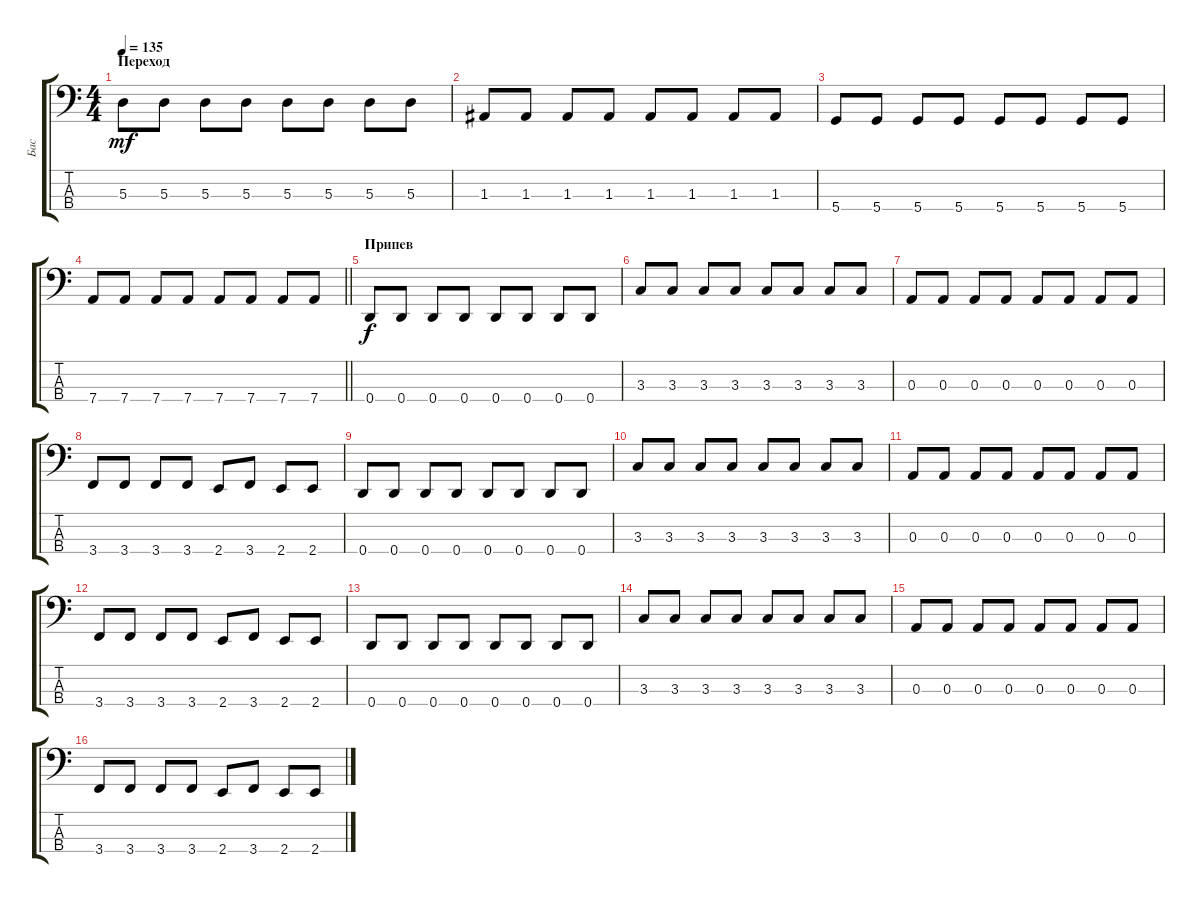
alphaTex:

\track ("Бас" "Бас") {instrument electricbassfinger}
\staff {score tabs}
\tuning (G2 D2 A1 D1) {hide}
\ts (4 4)
\section ("" "Переход")
\tempo 135
\clef f4
\ks c
5.3.8{dy mf} 5.3.8 5.3.8 5.3.8 5.3.8 5.3.8 5.3.8 5.3.8 |
1.3.8 1.3.8 1.3.8 1.3.8 1.3.8 1.3.8 1.3.8 1.3.8 |
5.4.8 5.4.8 5.4.8 5.4.8 5.4.8 5.4.8 5.4.8 5.4.8 |
\barLineRight lightlight
7.4.8 7.4.8 7.4.8 7.4.8 7.4.8 7.4.8 7.4.8 7.4.8 |
\section ("" "Припев")
0.4.8{dy f} 0.4.8 0.4.8 0.4.8 0.4.8 0.4.8 0.4.8 0.4.8 |
3.3.8 3.3.8 3.3.8 3.3.8 3.3.8 3.3.8 3.3.8 3.3.8 |
0.3.8 0.3.8 0.3.8 0.3.8 0.3.8 0.3.8 0.3.8 0.3.8 |
3.4.8 3.4.8 3.4.8 3.4.8 2.4.8 3.4.8 2.4.8 2.4.8 |
0.4.8 0.4.8 0.4.8 0.4.8 0.4.8 0.4.8 0.4.8 0.4.8 |
3.3.8 3.3.8 3.3.8 3.3.8 3.3.8 3.3.8 3.3.8 3.3.8 |
0.3.8 0.3.8 0.3.8 0.3.8 0.3.8 0.3.8 0.3.8 0.3.8 |
3.4.8 3.4.8 3.4.8 3.4.8 2.4.8 3.4.8 2.4.8 2.4.8 |
0.4.8 0.4.8 0.4.8 0.4.8 0.4.8 0.4.8 0.4.8 0.4.8 |
3.3.8 3.3.8 3.3.8 3.3.8 3.3.8 3.3.8 3.3.8 3.3.8 |
0.3.8 0.3.8 0.3.8 0.3.8 0.3.8 0.3.8 0.3.8 0.3.8 |
3.4.8 3.4.8 3.4.8 3.4.8 2.4.8 3.4.8 2.4.8 2.4.8
